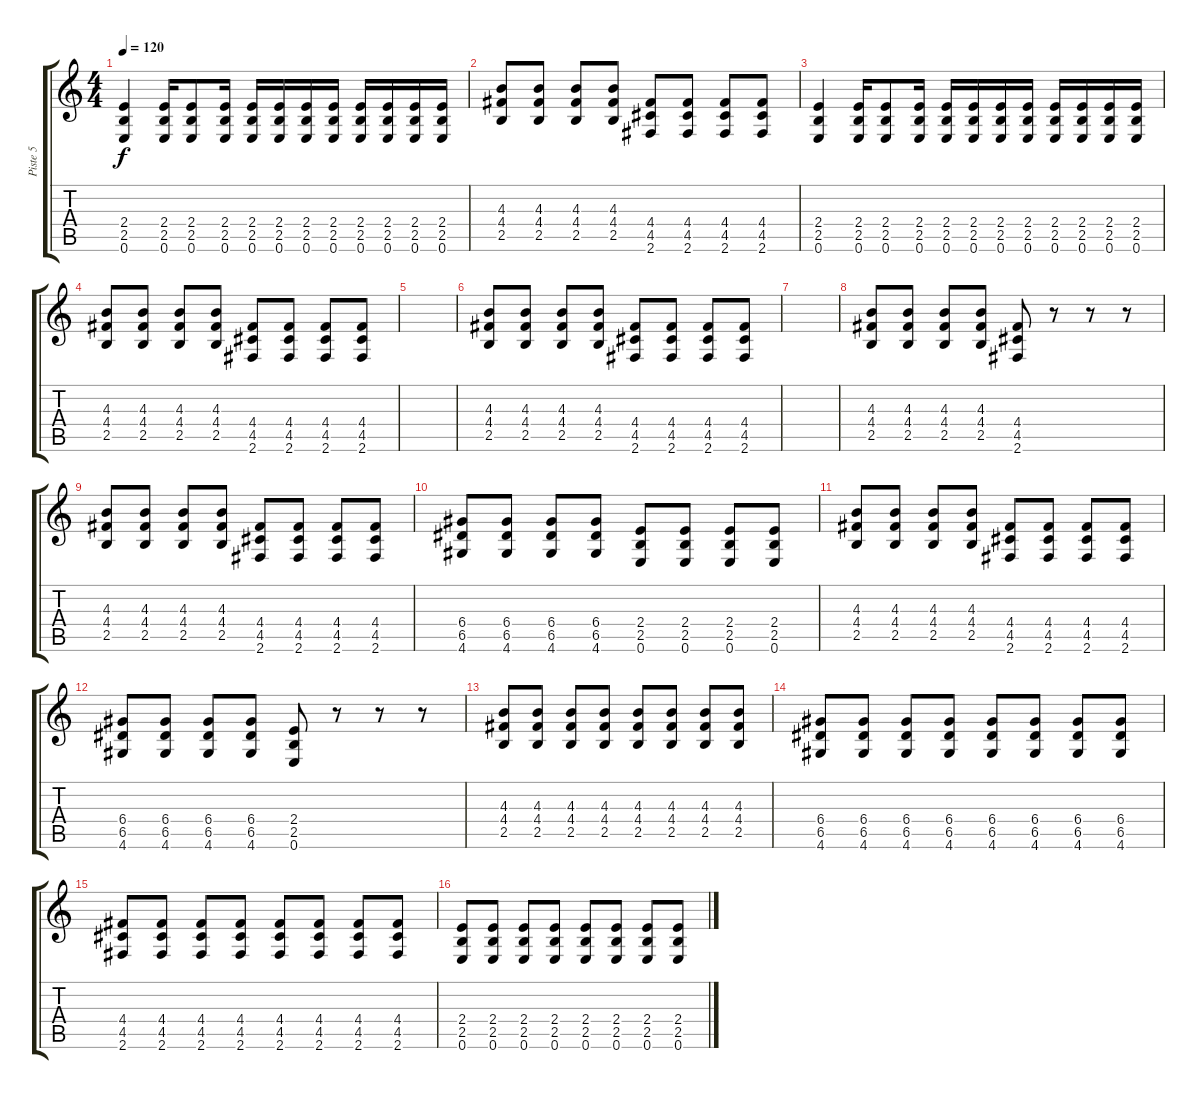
\track ("Piste 5" "Piste 5") {instrument distortionguitar}
\staff {score tabs}
\tuning (E4 B3 G3 D3 A2 E2) {hide}
\ts (4 4)
\tempo 120
\clef g2
\ks c
(2.4 2.5 0.6).4{dy f volume 16} (2.4 2.5 0.6).16 (2.4 2.5 0.6).8 (2.4 2.5 0.6).16 (2.4 2.5 0.6).16 (2.4 2.5 0.6).16 (2.4 2.5 0.6).16 (2.4 2.5 0.6).16 (2.4 2.5 0.6).16 (2.4 2.5 0.6).16 (2.4 2.5 0.6).16 (2.4 2.5 0.6).16 |
(4.3 4.4 2.5).8 (4.3 4.4 2.5).8 (4.3 4.4 2.5).8 (4.3 4.4 2.5).8 (4.4 4.5 2.6).8 (4.4 4.5 2.6).8 (4.4 4.5 2.6).8 (4.4 4.5 2.6).8 |
(2.4 2.5 0.6).4 (2.4 2.5 0.6).16 (2.4 2.5 0.6).8 (2.4 2.5 0.6).16 (2.4 2.5 0.6).16 (2.4 2.5 0.6).16 (2.4 2.5 0.6).16 (2.4 2.5 0.6).16 (2.4 2.5 0.6).16 (2.4 2.5 0.6).16 (2.4 2.5 0.6).16 (2.4 2.5 0.6).16 |
(4.3 4.4 2.5).8 (4.3 4.4 2.5).8 (4.3 4.4 2.5).8 (4.3 4.4 2.5).8 (4.4 4.5 2.6).8 (4.4 4.5 2.6).8 (4.4 4.5 2.6).8 (4.4 4.5 2.6).8 |
|
(4.3 4.4 2.5).8 (4.3 4.4 2.5).8 (4.3 4.4 2.5).8 (4.3 4.4 2.5).8 (4.4 4.5 2.6).8 (4.4 4.5 2.6).8 (4.4 4.5 2.6).8 (4.4 4.5 2.6).8 |
|
(4.3 4.4 2.5).8 (4.3 4.4 2.5).8 (4.3 4.4 2.5).8 (4.3 4.4 2.5).8 (4.4 4.5 2.6).8 r.8 r.8 r.8 |
(4.3 4.4 2.5).8 (4.3 4.4 2.5).8 (4.3 4.4 2.5).8 (4.3 4.4 2.5).8 (4.4 4.5 2.6).8 (4.4 4.5 2.6).8 (4.4 4.5 2.6).8 (4.4 4.5 2.6).8 |
(6.4 6.5 4.6).8 (6.4 6.5 4.6).8 (6.4 6.5 4.6).8 (6.4 6.5 4.6).8 (2.4 2.5 0.6).8 (2.4 2.5 0.6).8 (2.4 2.5 0.6).8 (2.4 2.5 0.6).8 |
(4.3 4.4 2.5).8 (4.3 4.4 2.5).8 (4.3 4.4 2.5).8 (4.3 4.4 2.5).8 (4.4 4.5 2.6).8 (4.4 4.5 2.6).8 (4.4 4.5 2.6).8 (4.4 4.5 2.6).8 |
(6.4 6.5 4.6).8 (6.4 6.5 4.6).8 (6.4 6.5 4.6).8 (6.4 6.5 4.6).8 (2.4 2.5 0.6).8 r.8 r.8 r.8 |
(4.3 4.4 2.5).8 (4.3 4.4 2.5).8 (4.3 4.4 2.5).8 (4.3 4.4 2.5).8 (4.3 4.4 2.5).8 (4.3 4.4 2.5).8 (4.3 4.4 2.5).8 (4.3 4.4 2.5).8 |
(6.4 6.5 4.6).8 (6.4 6.5 4.6).8 (6.4 6.5 4.6).8 (6.4 6.5 4.6).8 (6.4 6.5 4.6).8 (6.4 6.5 4.6).8 (6.4 6.5 4.6).8 (6.4 6.5 4.6).8 |
(4.4 4.5 2.6).8 (4.4 4.5 2.6).8 (4.4 4.5 2.6).8 (4.4 4.5 2.6).8 (4.4 4.5 2.6).8 (4.4 4.5 2.6).8 (4.4 4.5 2.6).8 (4.4 4.5 2.6).8 |
(2.4 2.5 0.6).8 (2.4 2.5 0.6).8 (2.4 2.5 0.6).8 (2.4 2.5 0.6).8 (2.4 2.5 0.6).8 (2.4 2.5 0.6).8 (2.4 2.5 0.6).8 (2.4 2.5 0.6).8
